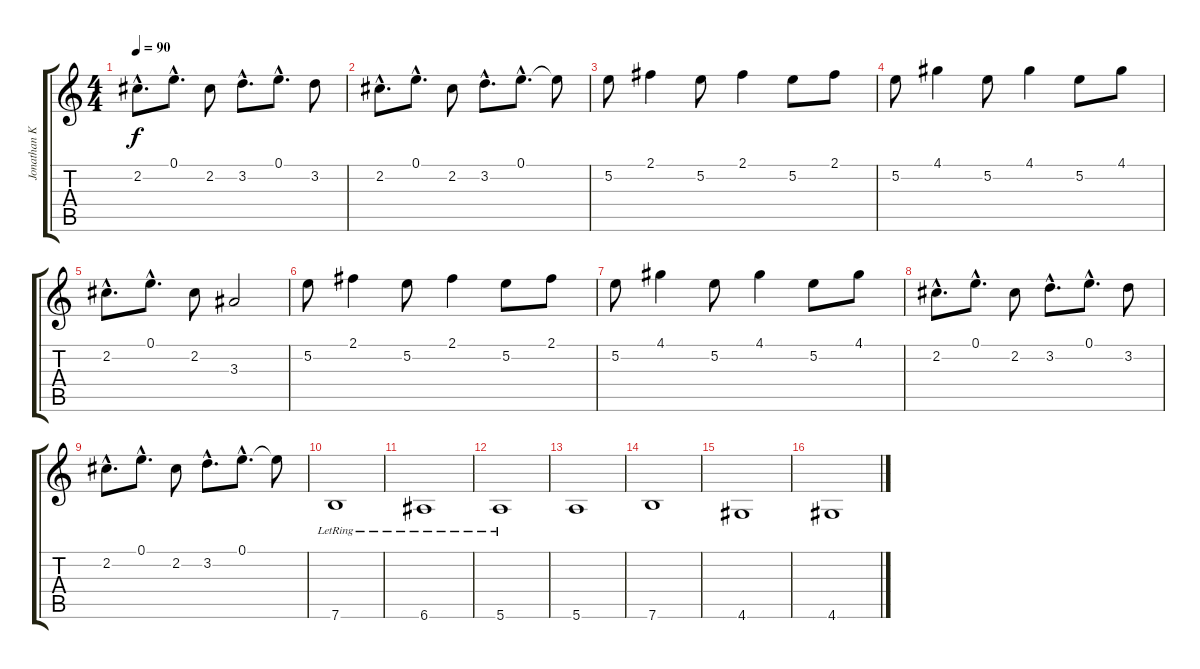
\track ("Jonathan Kroll" "Jonathan K") {instrument distortionguitar}
\staff {score tabs}
\tuning (E4 B3 G3 D3 A2 E2) {hide}
\ts (4 4)
\tempo 90
\clef g2
\ks c
2.2{hac}.8{d dy f} 0.1{hac}.8{d} 2.2.8 3.2{hac}.8{d} 0.1{hac}.8{d} 3.2.8 |
2.2{hac}.8{d} 0.1{hac}.8{d} 2.2.8 3.2{hac}.8{d} 0.1{hac}.8{d} 0.1{t}.8 |
5.2.8 2.1.4 5.2.8 2.1.4 5.2.8 2.1.8 |
5.2.8 4.1.4 5.2.8 4.1.4 5.2.8 4.1.8 |
2.2{hac}.8{d} 0.1{hac}.8{d} 2.2.8 3.3.2 |
5.2.8 2.1.4 5.2.8 2.1.4 5.2.8 2.1.8 |
5.2.8 4.1.4 5.2.8 4.1.4 5.2.8 4.1.8 |
2.2{hac}.8{d} 0.1{hac}.8{d} 2.2.8 3.2{hac}.8{d} 0.1{hac}.8{d} 3.2.8 |
2.2{hac}.8{d} 0.1{hac}.8{d} 2.2.8 3.2{hac}.8{d} 0.1{hac}.8{d} 0.1{t}.8 |
7.6{lr}.1 |
6.6{lr}.1 |
5.6{lr}.1 |
5.6.1 |
7.6.1 |
4.6.1 |
4.6.1
